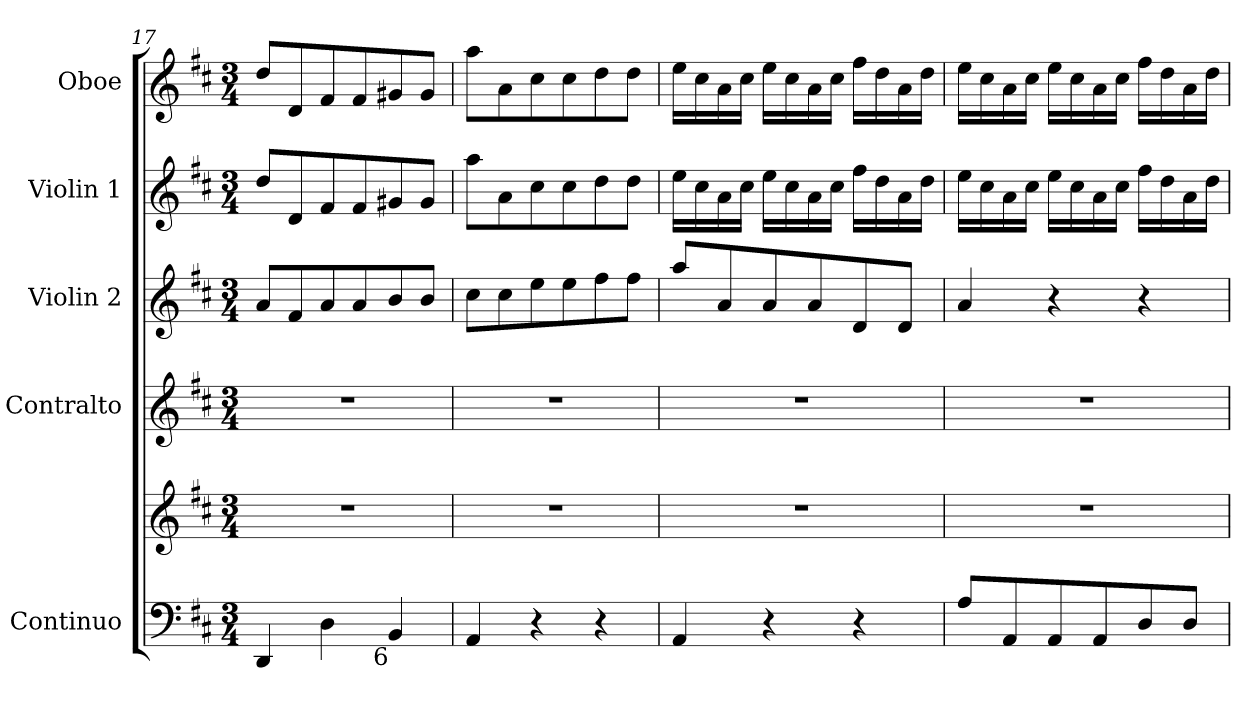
**kern	**kern	**kern	**kern	**kern	**kern
*part5	*part5	*part4	*part3	*part2	*part1
*staff6	*staff5	*staff4	*staff3	*staff2	*staff1
*I"Continuo	*	*I"Contralto	*I"Violin 2	*I"Violin 1	*I"Oboe
*I'Cont.	*	*I'A.	*I'Vln. 2	*I'Vln. 1	*I'Ob.
*clefF4	*clefG2	*clefG2	*clefG2	*clefG2	*clefG2
*k[f#c#]	*k[f#c#]	*k[f#c#]	*k[f#c#]	*k[f#c#]	*k[f#c#]
*D:	*D:	*D:	*D:	*D:	*D:
*M3/4	*M3/4	*M3/4	*M3/4	*M3/4	*M3/4
=17	=17	=17	=17	=17	=17
!	!LO:N:vis=1	!LO:N:vis=1	!	!	!
4DDi/	2.r	2.r	8ai/L	8ddi/L	8ddi/L
.	.	.	8f#i/	8di/	8di/
4Di\	.	.	8ai/	8f#i/	8f#i/
.	.	.	8ai/	8f#i/	8f#i/
!LO:TX:b:rj:t=6	!	!	!	!	!
4BBi/	.	.	8bi/	8g#Xi/	8g#Xi/
.	.	.	8bi/J	8g#i/J	8g#i/J
=18	=18	=18	=18	=18	=18
!	!LO:N:vis=1	!LO:N:vis=1	!	!	!
4AAi/	2.r	2.r	8cc#i\L	8aai\L	8aai\L
.	.	.	8cc#i\	8ai\	8ai\
4r	.	.	8eei\	8cc#i\	8cc#i\
.	.	.	8eei\	8cc#i\	8cc#i\
4r	.	.	8ff#i\	8ddi\	8ddi\
.	.	.	8ff#i\J	8ddi\J	8ddi\J
=19	=19	=19	=19	=19	=19
!	!LO:N:vis=1	!LO:N:vis=1	!	!	!
4AAi/	2.r	2.r	8aai/L	16eei\LL	16eei\LL
.	.	.	.	16cc#i\	16cc#i\
.	.	.	8ai/	16ai\	16ai\
.	.	.	.	16cc#i\JJ	16cc#i\JJ
4r	.	.	8ai/	16eei\LL	16eei\LL
.	.	.	.	16cc#i\	16cc#i\
.	.	.	8ai/	16ai\	16ai\
.	.	.	.	16cc#i\JJ	16cc#i\JJ
4r	.	.	8di/	16ff#i\LL	16ff#i\LL
.	.	.	.	16ddi\	16ddi\
.	.	.	8di/J	16ai\	16ai\
.	.	.	.	16ddi\JJ	16ddi\JJ
=20	=20	=20	=20	=20	=20
!	!LO:N:vis=1	!LO:N:vis=1	!	!	!
8Ai/L	2.r	2.r	4ai/	16eei\LL	16eei\LL
.	.	.	.	16cc#i\	16cc#i\
8AAi/	.	.	.	16ai\	16ai\
.	.	.	.	16cc#i\JJ	16cc#i\JJ
8AAi/	.	.	4r	16eei\LL	16eei\LL
.	.	.	.	16cc#i\	16cc#i\
8AAi/	.	.	.	16ai\	16ai\
.	.	.	.	16cc#i\JJ	16cc#i\JJ
8Di/	.	.	4r	16ff#i\LL	16ff#i\LL
.	.	.	.	16ddi\	16ddi\
8Di/J	.	.	.	16ai\	16ai\
.	.	.	.	16ddi\JJ	16ddi\JJ
=	=	=	=	=	=
*-	*-	*-	*-	*-	*-
